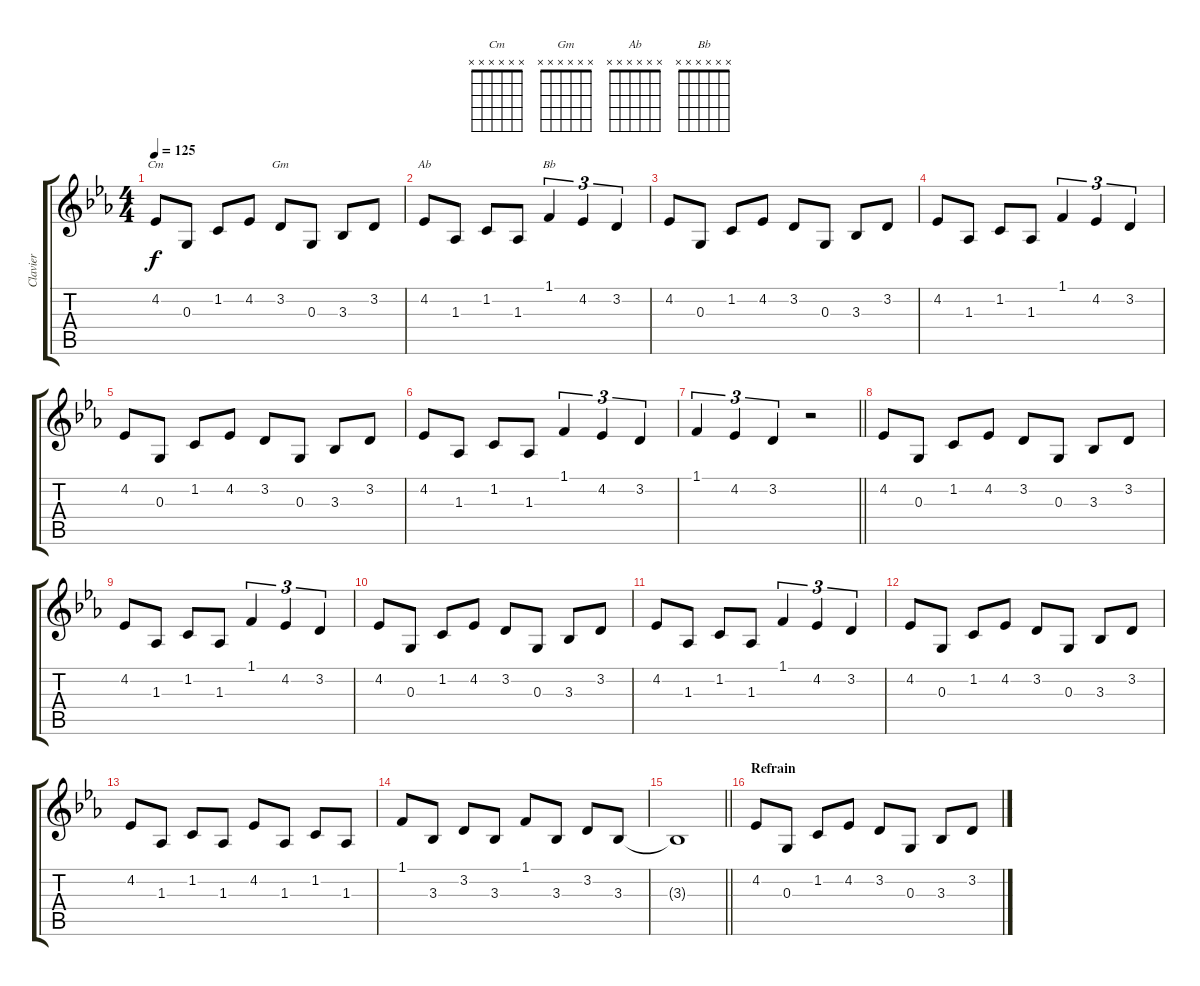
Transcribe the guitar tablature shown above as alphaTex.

\track ("Clavier" "Clavier") {instrument acousticgrandpiano}
\staff {score tabs}
\tuning (E4 B3 G3 D3 A2 E2) {hide}
\chord ("Cm" x x x x x x)
\chord ("Gm" x x x x x x)
\chord ("Ab" x x x x x x)
\chord ("Bb" x x x x x x)
\ts (4 4)
\tempo 125
\clef g2
\ks eb
4.2.8{ch "Cm" dy f} 0.3.8 1.2.8 4.2.8 3.2.8{ch "Gm"} 0.3.8 3.3.8 3.2.8 |
4.2.8{ch "Ab"} 1.3.8 1.2.8 1.3.8 1.1.4{tu (3 2) ch "Bb"} 4.2.4{tu (3 2)} 3.2.4{tu (3 2)} |
4.2.8 0.3.8 1.2.8 4.2.8 3.2.8 0.3.8 3.3.8 3.2.8 |
4.2.8 1.3.8 1.2.8 1.3.8 1.1.4{tu (3 2)} 4.2.4{tu (3 2)} 3.2.4{tu (3 2)} |
4.2.8 0.3.8 1.2.8 4.2.8 3.2.8 0.3.8 3.3.8 3.2.8 |
4.2.8 1.3.8 1.2.8 1.3.8 1.1.4{tu (3 2)} 4.2.4{tu (3 2)} 3.2.4{tu (3 2)} |
\barLineRight lightlight
1.1.4{tu (3 2)} 4.2.4{tu (3 2)} 3.2.4{tu (3 2)} r.2 |
4.2.8 0.3.8 1.2.8 4.2.8 3.2.8 0.3.8 3.3.8 3.2.8 |
4.2.8 1.3.8 1.2.8 1.3.8 1.1.4{tu (3 2)} 4.2.4{tu (3 2)} 3.2.4{tu (3 2)} |
4.2.8 0.3.8 1.2.8 4.2.8 3.2.8 0.3.8 3.3.8 3.2.8 |
4.2.8 1.3.8 1.2.8 1.3.8 1.1.4{tu (3 2)} 4.2.4{tu (3 2)} 3.2.4{tu (3 2)} |
4.2.8 0.3.8 1.2.8 4.2.8 3.2.8 0.3.8 3.3.8 3.2.8 |
4.2.8 1.3.8 1.2.8 1.3.8 4.2.8 1.3.8 1.2.8 1.3.8 |
1.1.8 3.3.8 3.2.8 3.3.8 1.1.8 3.3.8 3.2.8 3.3.8 |
\barLineRight lightlight
3.3{t}.1 |
\section ("" "Refrain")
4.2.8 0.3.8 1.2.8 4.2.8 3.2.8 0.3.8 3.3.8 3.2.8
